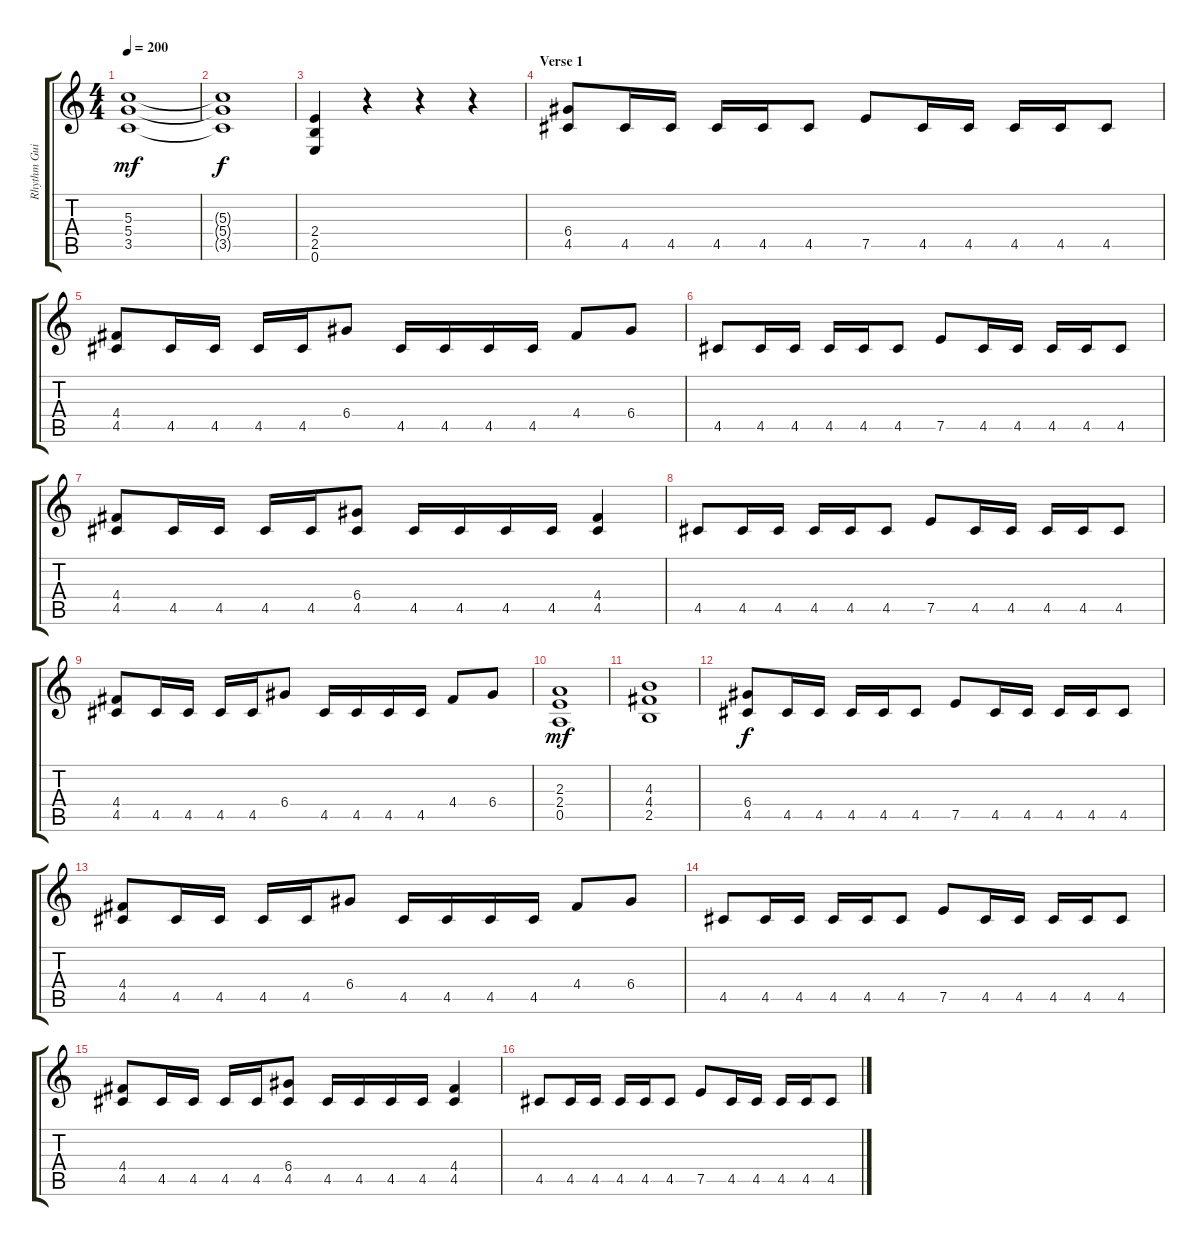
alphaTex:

\track ("Rhythm Guitar 1" "Rhythm Gui") {instrument distortionguitar}
\staff {score tabs}
\tuning (E4 B3 G3 D3 A2 E2) {hide}
\ts (4 4)
\tempo 200
\clef g2
\ks c
(5.3 5.4 3.5).1{dy mf} |
(5.3{t} 5.4{t} 3.5{t}).1{dy f} |
(2.4 2.5 0.6).4 r.4 r.4 r.4 |
\section ("" "Verse 1")
(6.4 4.5).8 4.5.16 4.5.16 4.5.16 4.5.16 4.5.8 7.5.8 4.5.16 4.5.16 4.5.16 4.5.16 4.5.8 |
(4.4 4.5).8 4.5.16 4.5.16 4.5.16 4.5.16 6.4.8 4.5.16 4.5.16 4.5.16 4.5.16 4.4.8 6.4.8 |
4.5.8 4.5.16 4.5.16 4.5.16 4.5.16 4.5.8 7.5.8 4.5.16 4.5.16 4.5.16 4.5.16 4.5.8 |
(4.4 4.5).8 4.5.16 4.5.16 4.5.16 4.5.16 (6.4 4.5).8 4.5.16 4.5.16 4.5.16 4.5.16 (4.4 4.5).4 |
4.5.8 4.5.16 4.5.16 4.5.16 4.5.16 4.5.8 7.5.8 4.5.16 4.5.16 4.5.16 4.5.16 4.5.8 |
(4.4 4.5).8 4.5.16 4.5.16 4.5.16 4.5.16 6.4.8 4.5.16 4.5.16 4.5.16 4.5.16 4.4.8 6.4.8 |
(2.3 2.4 0.5).1{dy mf} |
(4.3 4.4 2.5).1 |
(6.4 4.5).8{dy f} 4.5.16 4.5.16 4.5.16 4.5.16 4.5.8 7.5.8 4.5.16 4.5.16 4.5.16 4.5.16 4.5.8 |
(4.4 4.5).8 4.5.16 4.5.16 4.5.16 4.5.16 6.4.8 4.5.16 4.5.16 4.5.16 4.5.16 4.4.8 6.4.8 |
4.5.8 4.5.16 4.5.16 4.5.16 4.5.16 4.5.8 7.5.8 4.5.16 4.5.16 4.5.16 4.5.16 4.5.8 |
(4.4 4.5).8 4.5.16 4.5.16 4.5.16 4.5.16 (6.4 4.5).8 4.5.16 4.5.16 4.5.16 4.5.16 (4.4 4.5).4 |
4.5.8 4.5.16 4.5.16 4.5.16 4.5.16 4.5.8 7.5.8 4.5.16 4.5.16 4.5.16 4.5.16 4.5.8
